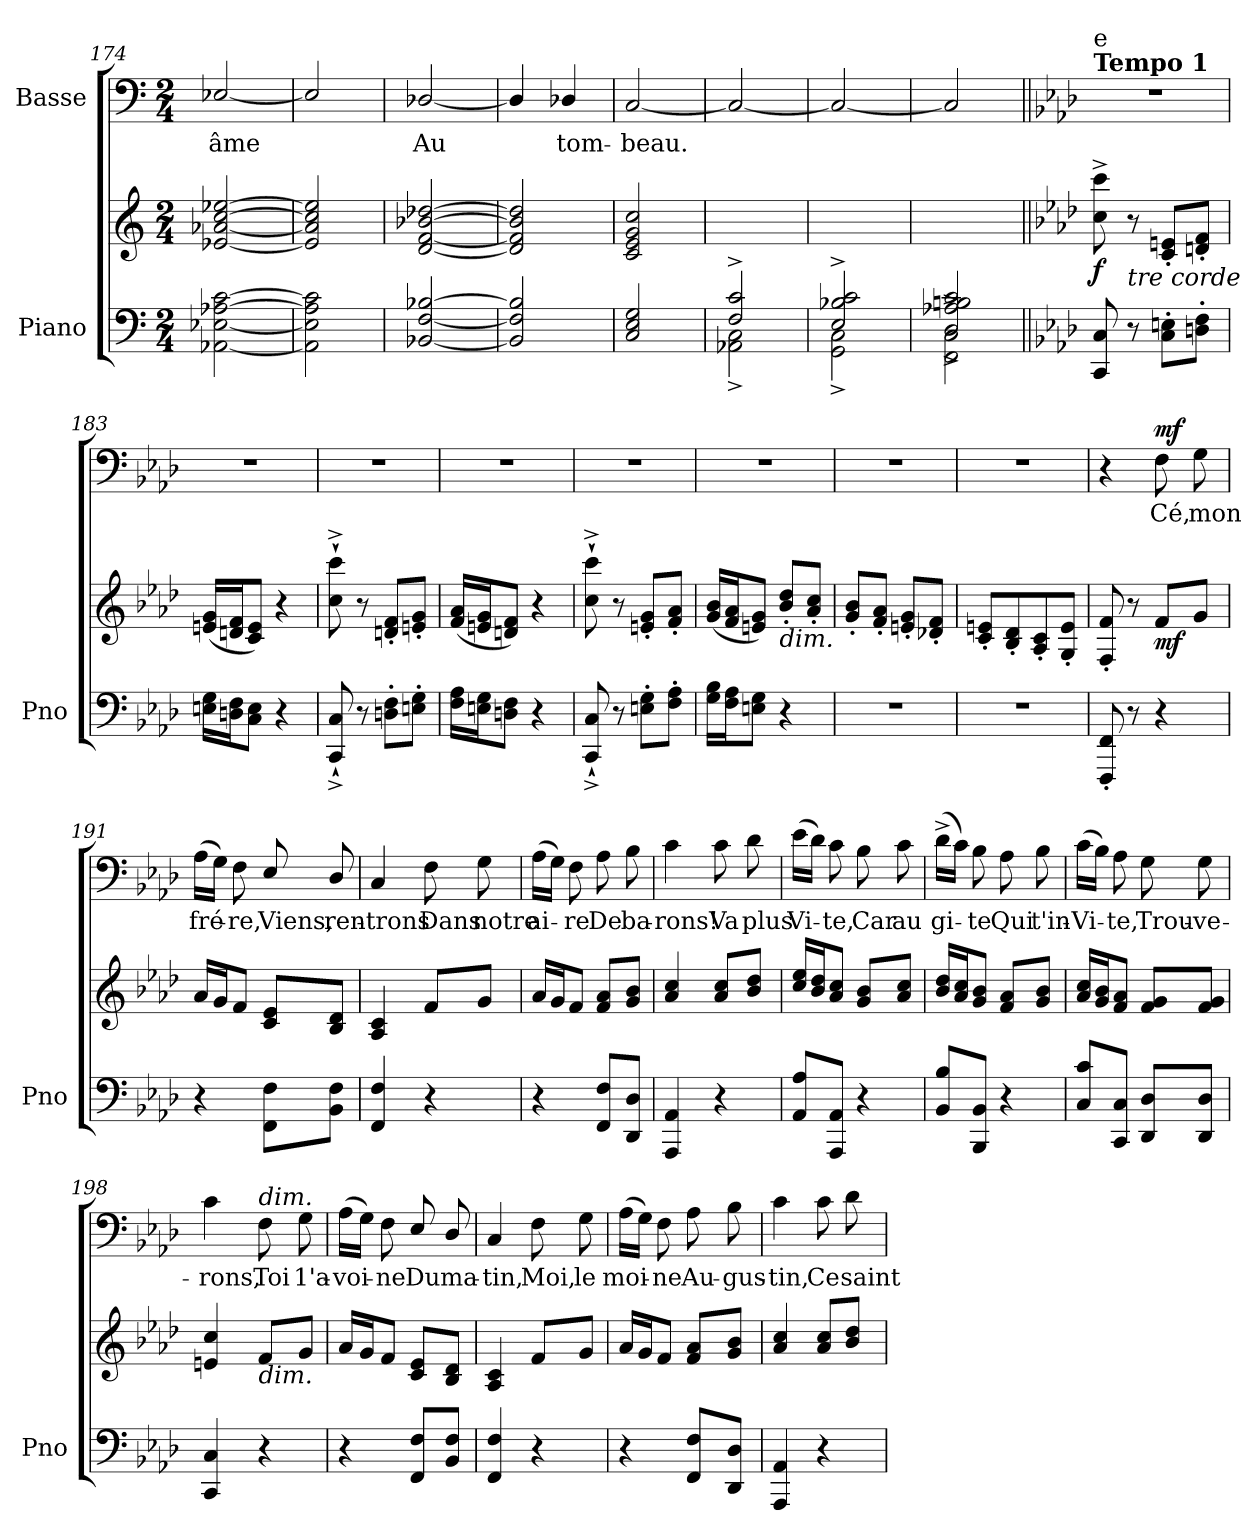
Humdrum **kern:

**kern	**kern	**dynam	**kern	**text	**dynam
*part2	*part2	*part2	*part1	*part1	*part1
*staff3	*staff2	*staff2/3	*staff1	*staff1	*staff1
*I"Piano	*	*	*I"Basse	*	*
*I'Pno	*	*	*	*	*
!!LO:LB:g=z
*clefF4	*clefG2	*	*clefF4	*	*
*k[]	*k[]	*	*k[]	*	*
*M2/4	*M2/4	*	*M2/4	*	*
=174	=174	=174	=174	=174	=174
!	!	!	!	!LO:LY:b	!
[2AA-X\ [2E-X\ [2A-X\ [2c\	[2e-X/ [2a-X/ [2cc/ [2ee-X/	.	[2E-X/	âme	.
=175	=175	=175	=175	=175	=175
2AA-\] 2E-\] 2A-\] 2c\]	2e-/] 2a-/] 2cc/] 2ee-/]	.	2E-/]	.	.
=176	=176	=176	=176	=176	=176
!	!	!	!	!LO:LY:b	!
[2BB-X/ [2F/ [2B-X/	[2d/ [2f/ [2b-X/ [2dd-X/	.	[2D-X/	Au	.
=177	=177	=177	=177	=177	=177
2BB-/] 2F/] 2B-/]	2d/] 2f/] 2b-/] 2dd-/]	.	4D-/]	.	.
!	!	!	!	!LO:LY:b	!
.	.	.	4D-X/	tom-	.
=178	=178	=178	=178	=178	=178
!	!	!	!	!LO:LY:b	!
2C/ 2E/ 2G/	2c/ 2e/ 2g/ 2cc/	.	[2C/	-beau.	.
=179	=179	=179	=179	=179	=179
*^	*	*	*	*	*
2F/^ 2c/^	2AA-X\^ 2C\^	2ryy	.	2C/_	.	.
=180	=180	=180	=180	=180	=180	=180
2E/^ 2B-X/^ 2c/^	2GG\^ 2C\^	2ryy	.	2C/_	.	.
=181	=181	=181	=181	=181	=181	=181
2FF\^ 2C\^	2D/^ 2A-X/^ 2Bn/^ 2c/^	2ryy	.	2C/]	.	.
*v	*v	*	*	*	*	*
!!LO:LB:g=z
=182||	=182||	=182||	=182||	=182||	=182||
*k[b-e-a-d-]	*k[b-e-a-d-]	*	*k[b-e-a-d-]	*	*
*^	*	*	*	*	*
!	!	!	!	!LO:TX:a:B:t=Tempo 1	!	!
!	!	!	!	!LO:TX:t=e	!	!
!	!	!	!LO:DY:b	!	!	!
*v	*v	*	*	*	*	*
8CC/ 8C/	8cc\^ 8ccc\^	f	2r	.	.
!	!LO:TX:b:i:t=tre corde	!	!	!	!
8r	8r	.	.	.	.
8C\' 8En\'L	8c/' 8en/'L	.	.	.	.
8Dn\' 8F\'J	8dn/' 8f/'J	.	.	.	.
=183	=183	=183	=183	=183	=183
16En\ 16G\LL	(<16en/ 16g/LL	.	2r	.	.
16Dn\ 16F\J	16dn/ 16f/J	.	.	.	.
8C\ 8E\J	8c/ 8e/J)	.	.	.	.
4r	4r	.	.	.	.
=184	=184	=184	=184	=184	=184
8CC/^` 8C/^`	8cc\`^ 8ccc\`^	.	2r	.	.
8r	8r	.	.	.	.
8Dn\' 8F\'L	8dn/' 8f/'L	.	.	.	.
8En\' 8G\'J	8en/' 8g/'J	.	.	.	.
=185	=185	=185	=185	=185	=185
16F\ 16A-\LL	(<16f/ 16a-/LL	.	2r	.	.
16En\ 16G\J	16en/ 16g/J	.	.	.	.
8Dn\ 8F\J	8dn/ 8f/J)	.	.	.	.
4r	4r	.	.	.	.
=186	=186	=186	=186	=186	=186
8CC/^` 8C/^`	8cc\^` 8ccc\^`	.	2r	.	.
8r	8r	.	.	.	.
8En\' 8G\'L	8en/' 8g/'L	.	.	.	.
8F\' 8A-\'J	8f/' 8a-/'J	.	.	.	.
!!LO:LB:g=z
=187	=187	=187	=187	=187	=187
16G\ 16B-\LL	(<16g/ 16b-/LL	.	2r	.	.
16F\ 16A-\J	16f/ 16a-/J	.	.	.	.
8En\ 8G\J	8en/ 8g/J)	.	.	.	.
!	!LO:TX:b:i:t=dim.	!	!	!	!
4r	8b-/' 8dd-/'L	.	.	.	.
.	8a-/' 8cc/'J	.	.	.	.
=188	=188	=188	=188	=188	=188
2r	8g/' 8b-/'L	.	2r	.	.
.	8f/' 8a-/'J	.	.	.	.
.	8en/' 8g/'L	.	.	.	.
.	8d-X/' 8f/'J	.	.	.	.
=189	=189	=189	=189	=189	=189
2r	8c/' 8en/'L	.	2r	.	.
.	8B-/' 8d-/'	.	.	.	.
.	8A-/' 8c/'	.	.	.	.
.	8G/' 8e/'J	.	.	.	.
=190	=190	=190	=190	=190	=190
8FFF/' 8FF/'	8F/' 8f/'	.	4r	.	.
8r	8r	.	.	.	.
!	!	!LO:DY:b	!	!LO:LY:b	!LO:DY:a
4r	8f/L	mf	8F\	-Cé,	mf
!	!	!	!	!LO:LY:b	!
.	8g/J	.	8G\	mon	.
=191	=191	=191	=191	=191	=191
!	!	!	!	!LO:LY:b	!
4r	16a-/LL	.	(>16A-\LL	fré-	.
.	16g/J	.	16G\JJ)	.	.
!	!	!	!	!LO:LY:b	!
.	8f/J	.	8F\	-re,	.
!	!	!	!	!LO:LY:b	!
8FF\ 8F\L	8c/ 8e-/L	.	8E-/	Viens,	.
!	!	!	!	!LO:LY:b	!
8BB-\ 8F\J	8B-/ 8d-/J	.	8D-/	ren-	.
!!LO:PB:g=z
=192	=192	=192	=192	=192	=192
!	!	!	!	!LO:LY:b	!
4FF/ 4F/	4A-/ 4c/	.	4C/	-trons	.
!	!	!	!	!LO:LY:b	!
4r	8f/L	.	8F\	Dans	.
!	!	!	!	!LO:LY:b	!
.	8g/J	.	8G\	notre	.
=193	=193	=193	=193	=193	=193
!	!	!	!	!LO:LY:b	!
4r	16a-/LL	.	(>16A-\LL	ai-	.
.	16g/J	.	16G\JJ)	.	.
!	!	!	!	!LO:LY:b	!
.	8f/J	.	8F\	-re	.
!	!	!	!	!LO:LY:b	!
8FF/ 8F/L	8f/ 8a-/L	.	8A-\	De	.
!	!	!	!	!LO:LY:b	!
8DD-/ 8D-/J	8g/ 8b-/J	.	8B-\	ba-	.
=194	=194	=194	=194	=194	=194
!	!	!	!	!LO:LY:b	!
4AAA-/ 4AA-/	4a-/ 4cc/	.	4c\	-rons!	.
!	!	!	!	!LO:LY:b	!
4r	8a-/ 8cc/L	.	8c\	Va	.
!	!	!	!	!LO:LY:b	!
.	8b-/ 8dd-/J	.	8d-\	plus	.
=195	=195	=195	=195	=195	=195
!	!	!	!	!LO:LY:b	!
8AA-/ 8A-/L	16cc/ 16ee-/LL	.	(>16e-\LL	Vi-	.
.	16b-/ 16dd-/J	.	16d-\JJ)	.	.
!	!	!	!	!LO:LY:b	!
8AAA-/ 8AA-/J	8a-/ 8cc/J	.	8c\	-te,	.
!	!	!	!	!LO:LY:b	!
4r	8g/ 8b-/L	.	8B-\	Car	.
!	!	!	!	!LO:LY:b	!
.	8a-/ 8cc/J	.	8c\	au	.
=196	=196	=196	=196	=196	=196
!	!	!	!	!LO:LY:b	!
8BB-/ 8B-/L	16b-/ 16dd-/LL	.	(>16d-^\LL	gi-	.
.	16a-/ 16cc/J	.	16c\JJ)	.	.
!	!	!	!	!LO:LY:b	!
8BBB-/ 8BB-/J	8g/ 8b-/J	.	8B-\	-te	.
!	!	!	!	!LO:LY:b	!
4r	8f/ 8a-/L	.	8A-\	Qui	.
!	!	!	!	!LO:LY:b	!
.	8g/ 8b-/J	.	8B-\	t'in-	.
!!LO:LB:g=z
=197	=197	=197	=197	=197	=197
!	!	!	!	!LO:LY:b	!
8C/ 8c/L	16a-/ 16cc/LL	.	(>16c\LL	-Vi-	.
.	16g/ 16b-/J	.	16B-\JJ)	.	.
!	!	!	!	!LO:LY:b	!
8CC/ 8C/J	8f/ 8a-/J	.	8A-\	-te,	.
!	!	!	!	!LO:LY:b	!
8DD-/ 8D-/L	8f/ 8g/L	.	8G\	Trou-	.
!	!	!	!	!LO:LY:b	!
8DD-/ 8D-/J	8f/ 8g/J	.	8G\	-ve-	.
=198	=198	=198	=198	=198	=198
!	!	!	!	!LO:LY:b	!
4CC/ 4C/	4en/ 4cc/	.	4c\	-rons,	.
!	!	!	!LO:TX:a:i:t=dim.	!	!
!	!LO:TX:b:i:t=dim.	!	!	!	!
!	!	!	!	!LO:LY:b	!
4r	8f/L	.	8F\	Toi	.
!	!	!	!	!LO:LY:b	!
.	8g/J	.	8G\	1'a-	.
=199	=199	=199	=199	=199	=199
!	!	!	!	!LO:LY:b	!
4r	16a-/LL	.	(>16A-\LL	-voi-	.
.	16g/J	.	16G\JJ)	.	.
!	!	!	!	!LO:LY:b	!
.	8f/J	.	8F\	-ne	.
!	!	!	!	!LO:LY:b	!
8FF/ 8F/L	8c/ 8e-/L	.	8E-/	Du	.
!	!	!	!	!LO:LY:b	!
8BB-/ 8F/J	8B-/ 8d-/J	.	8D-/	ma-	.
=200	=200	=200	=200	=200	=200
!	!	!	!	!LO:LY:b	!
4FF/ 4F/	4A-/ 4c/	.	4C/	-tin,	.
!	!	!	!	!LO:LY:b	!
4r	8f/L	.	8F\	Moi,	.
!	!	!	!	!LO:LY:b	!
.	8g/J	.	8G\	le	.
=201	=201	=201	=201	=201	=201
!	!	!	!	!LO:LY:b	!
4r	16a-/LL	.	(>16A-\LL	moi-	.
.	16g/J	.	16G\JJ)	.	.
!	!	!	!	!LO:LY:b	!
.	8f/J	.	8F\	-ne	.
!	!	!	!	!LO:LY:b	!
8FF/ 8F/L	8f/ 8a-/L	.	8A-\	Au-	.
!	!	!	!	!LO:LY:b	!
8DD-/ 8D-/J	8g/ 8b-/J	.	8B-\	-gus-	.
!!LO:LB:g=z
=202	=202	=202	=202	=202	=202
!	!	!	!	!LO:LY:b	!
4AAA-/ 4AA-/	4a-/ 4cc/	.	4c\	-tin,	.
!	!	!	!	!LO:LY:b	!
4r	8a-/ 8cc/L	.	8c\	Ce	.
!	!	!	!	!LO:LY:b	!
.	8b-/ 8dd-/J	.	8d-\	saint	.
=	=	=	=	=	=
*-	*-	*-	*-	*-	*-
